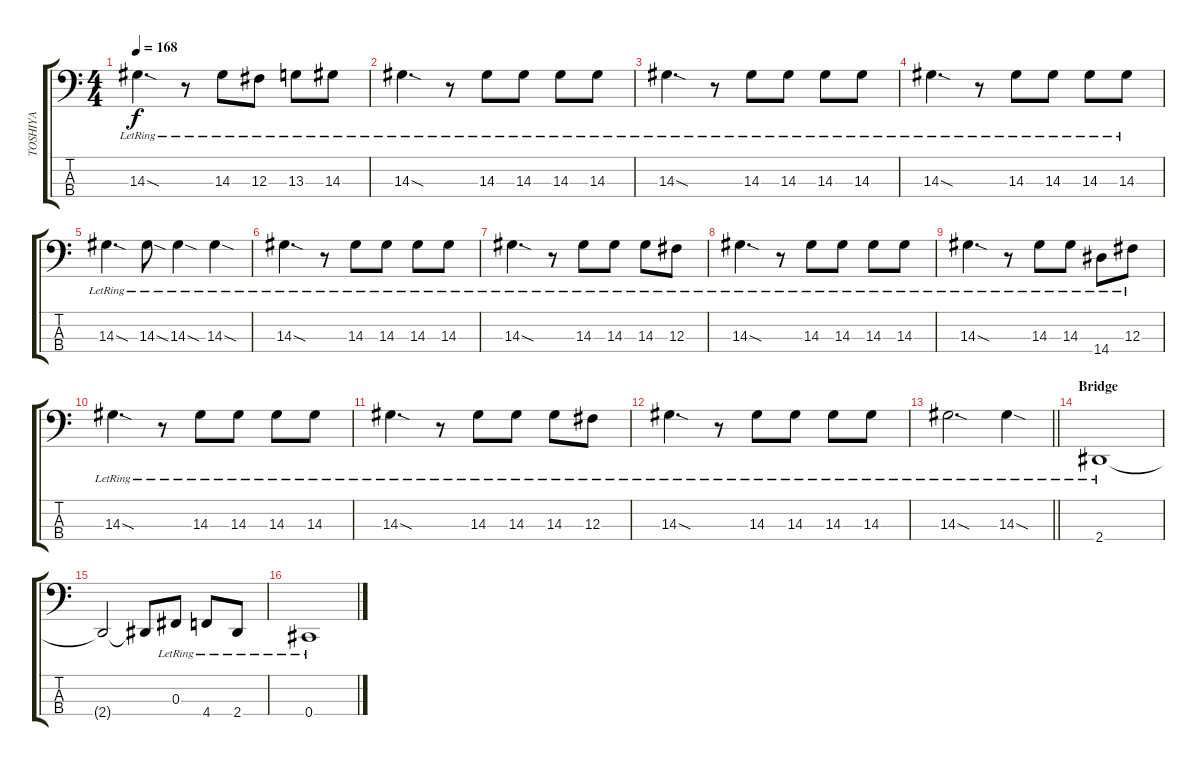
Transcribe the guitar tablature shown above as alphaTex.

\track ("TOSHIYA" "TOSHIYA") {instrument electricbassfinger}
\staff {score tabs}
\tuning (E2 B1 Gb1 Db1) {hide}
\ts (4 4)
\tempo 168
\clef f4
\ks c
14.3{sod lr}.4{d dy f} r.8 14.3{lr}.8 12.3{lr}.8 13.3{lr}.8 14.3{lr}.8 |
14.3{sod lr}.4{d} r.8 14.3{lr}.8 14.3{lr}.8 14.3{lr}.8 14.3{lr}.8 |
14.3{sod lr}.4{d} r.8 14.3{lr}.8 14.3{lr}.8 14.3{lr}.8 14.3{lr}.8 |
14.3{sod lr}.4{d} r.8 14.3{lr}.8 14.3{lr}.8 14.3{lr}.8 14.3{lr}.8 |
14.3{sod lr}.4{d} 14.3{sod lr}.8 14.3{sod lr}.4 14.3{sod lr}.4 |
14.3{sod lr}.4{d} r.8 14.3{lr}.8 14.3{lr}.8 14.3{lr}.8 14.3{lr}.8 |
14.3{sod lr}.4{d} r.8 14.3{lr}.8 14.3{lr}.8 14.3{lr}.8 12.3{lr}.8 |
14.3{sod lr}.4{d} r.8 14.3{lr}.8 14.3{lr}.8 14.3{lr}.8 14.3{lr}.8 |
14.3{sod lr}.4{d} r.8 14.3{lr}.8 14.3{lr}.8 14.4{lr}.8 12.3{lr}.8 |
14.3{sod lr}.4{d} r.8 14.3{lr}.8 14.3{lr}.8 14.3{lr}.8 14.3{lr}.8 |
14.3{sod lr}.4{d} r.8 14.3{lr}.8 14.3{lr}.8 14.3{lr}.8 12.3{lr}.8 |
14.3{sod lr}.4{d} r.8 14.3{lr}.8 14.3{lr}.8 14.3{lr}.8 14.3{lr}.8 |
\barLineRight lightlight
14.3{sod lr}.2{d} 14.3{sod lr}.4 |
\section ("" "Bridge")
2.4{lr}.1 |
2.4{t}.2 2.4{t}.8 0.3{lr}.8 4.4{lr}.8 2.4{lr}.8 |
0.4{lr}.1
